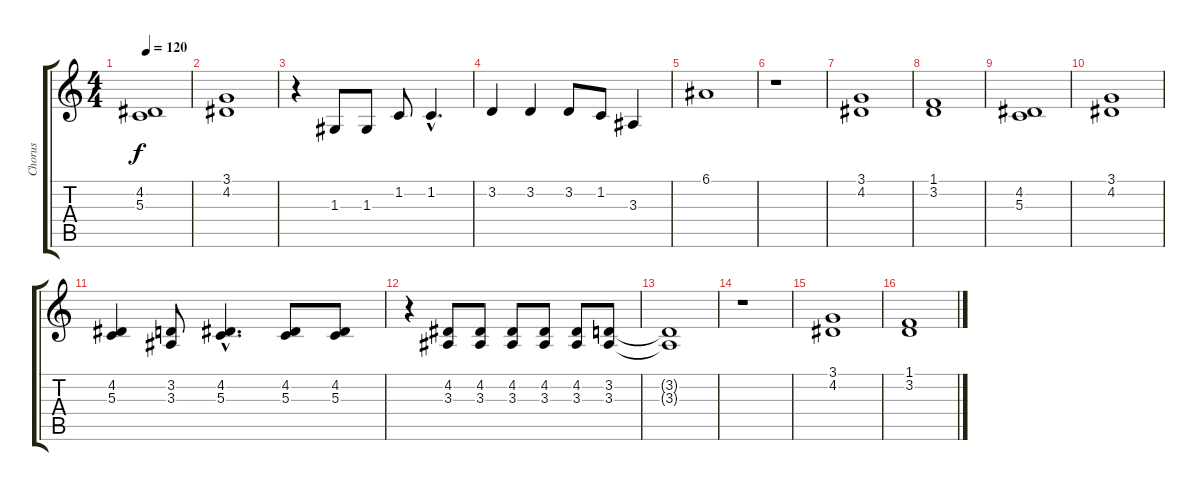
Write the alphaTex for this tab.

\track ("Chorus" "Chorus") {instrument lead6voice}
\staff {score tabs}
\tuning (E4 B3 G3 D3 A2 E2) {hide}
\ts (4 4)
\tempo 120
\clef g2
\ks c
(4.2 5.3).1{dy f} |
(3.1 4.2).1 |
r.4 1.3.8 1.3.8 1.2.8 1.2{hac}.4{d} |
3.2.4 3.2.4 3.2.8 1.2.8 3.3.4 |
6.1.1 |
r.1 |
(3.1 4.2).1 |
(1.1 3.2).1 |
(4.2 5.3).1 |
(3.1 4.2).1 |
(4.2 5.3).4 (3.2 3.3).8 (4.2{hac} 5.3{hac}).4{d} (4.2 5.3).8 (4.2 5.3).8 |
r.4 (4.2 3.3).8 (4.2 3.3).8 (4.2 3.3).8 (4.2 3.3).8 (4.2 3.3).8 (3.2 3.3).8 |
(3.2{t} 3.3{t}).1 |
r.1 |
(3.1 4.2).1 |
(1.1 3.2).1
